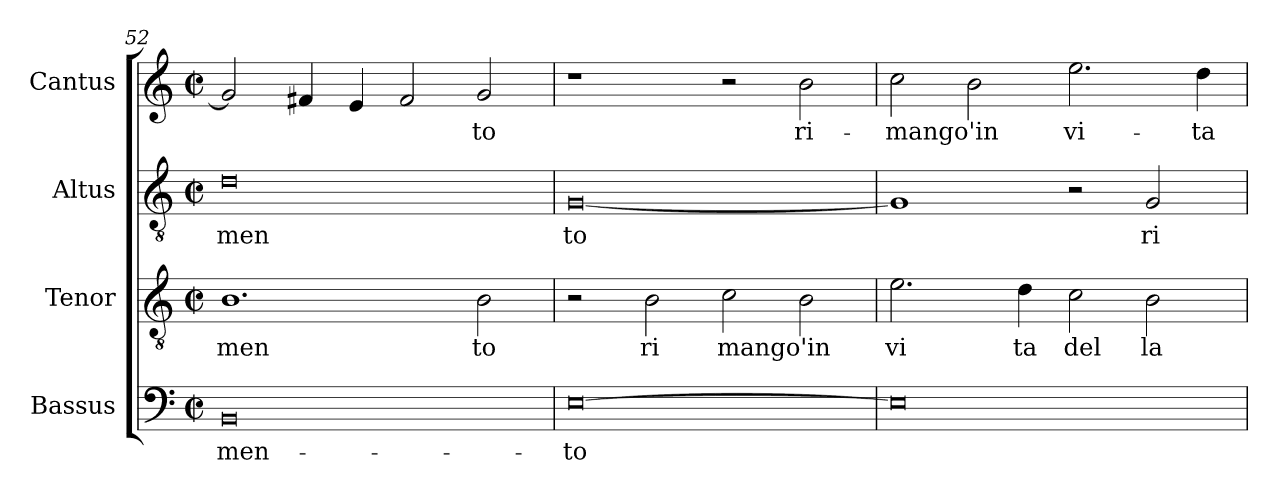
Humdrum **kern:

**kern	**text	**kern	**text	**kern	**text	**kern	**text
*part4	*part4	*part3	*part3	*part2	*part2	*part1	*part1
*staff4	*staff4	*staff3	*staff3	*staff2	*staff2	*staff1	*staff1
*I"Bassus	*	*I"Tenor	*	*I"Altus	*	*I"Cantus	*
*clefF4	*	*clefGv2	*	*clefGv2	*	*clefG2	*
*k[]	*	*k[]	*	*k[]	*	*k[]	*
*C:	*	*C:	*	*C:	*	*C:	*
*M2/2	*	*M2/2	*	*M2/2	*	*M2/2	*
*met(c|)	*	*met(c|)	*	*met(c|)	*	*met(c|)	*
=52	=52	=52	=52	=52	=52	=52	=52
!	!LO:LY:b:cj	!	!LO:LY:b:cj	!	!LO:LY:b:cj	!	!LO:LY:b:cj
0BB	-men-	1.B	men	0d	men	2g/]	--
!	!	!	!	!	!	!	!LO:LY:b:cj
.	.	.	.	.	.	4f#X/	--
!	!	!	!	!	!	!	!LO:LY:b:cj
.	.	.	.	.	.	4e/	--
!	!	!	!	!	!	!	!LO:LY:b:cj
.	.	.	.	.	.	2f#/	--
!	!	!	!LO:LY:b:cj	!	!	!	!LO:LY:b:cj
.	.	2B\	to	.	.	2g/	-to
=53	=53	=53	=53	=53	=53	=53	=53
!	!LO:LY:b:cj	!	!	!	!LO:LY:b:cj	!	!
[>0E	-to	2r	.	[<0G	to	1r	.
!	!	!	!LO:LY:b:cj	!	!	!	!
.	.	2B\	ri	.	.	.	.
!	!	!	!LO:LY:b:cj	!	!	!	!
.	.	2c\	mango'in	.	.	2r	.
!	!	!	!LO:LY:b:cj	!	!	!	!LO:LY:b:cj
.	.	2B\	.	.	.	2b\	ri-
=54	=54	=54	=54	=54	=54	=54	=54
!	!LO:LY:b:cj	!	!LO:LY:b:cj	!	!LO:LY:b:cj	!	!LO:LY:b:cj
0E]	.	2.e\	vi	1G]	.	2cc\	-mango'in
!	!	!	!	!	!	!	!LO:LY:b:cj
.	.	.	.	.	.	2b\	.
!	!	!	!LO:LY:b:cj	!	!	!	!
.	.	4d\	ta	.	.	.	.
!	!	!	!LO:LY:b:cj	!	!	!	!LO:LY:b:cj
.	.	2c\	del	2r	.	2.ee\	vi-
!	!	!	!LO:LY:b:cj	!	!LO:LY:b:cj	!	!
.	.	2B\	la	2G/	ri	.	.
!	!	!	!	!	!	!	!LO:LY:b:cj
.	.	.	.	.	.	4dd\	-ta
=	=	=	=	=	=	=	=
*-	*-	*-	*-	*-	*-	*-	*-
